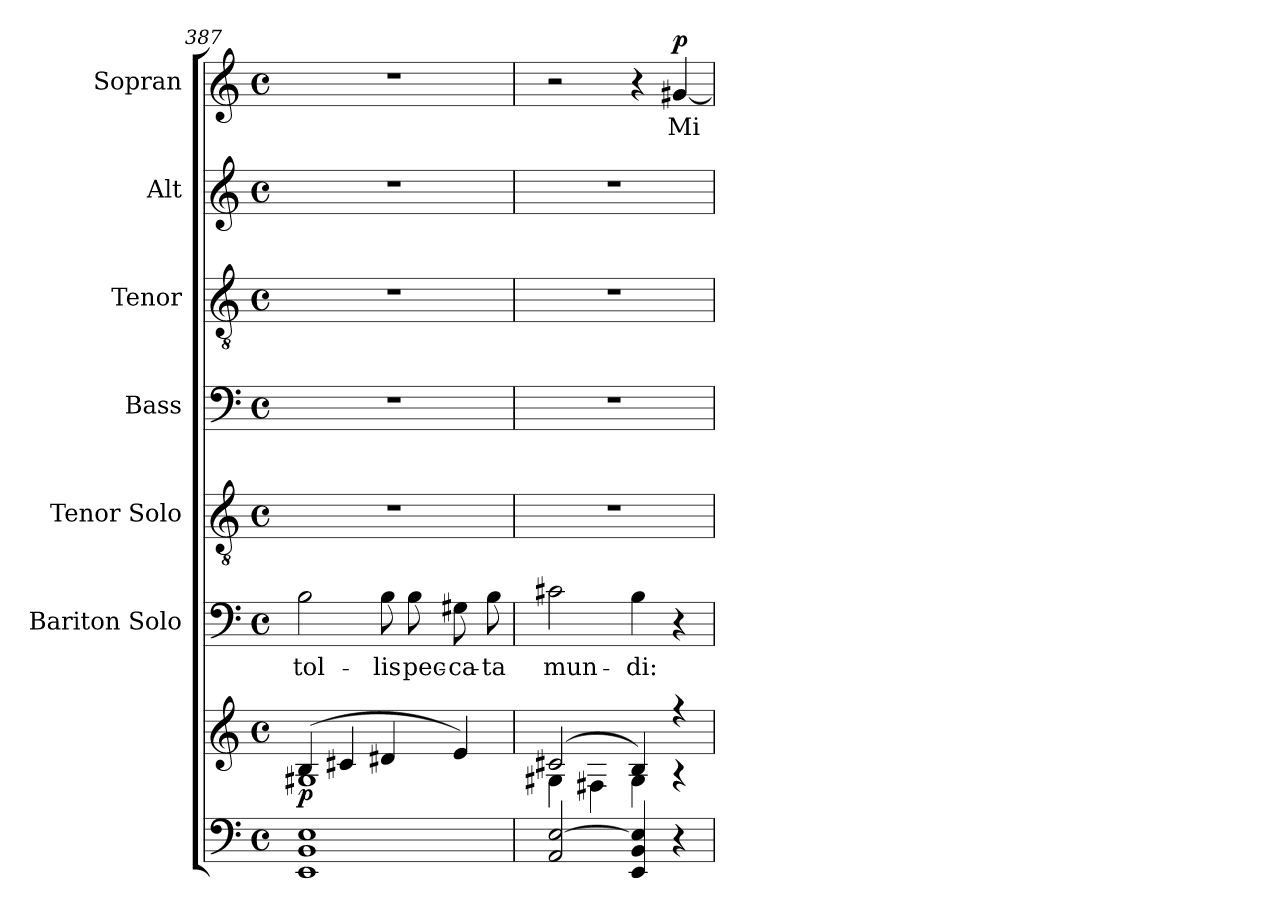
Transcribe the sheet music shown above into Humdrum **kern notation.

**kern	**kern	**dynam	**kern	**text	**kern	**kern	**kern	**kern	**kern	**text	**dynam
*part7	*part7	*part7	*part6	*part6	*part5	*part4	*part3	*part2	*part1	*part1	*part1
*staff8	*staff7	*staff7/8	*staff6	*staff6	*staff5	*staff4	*staff3	*staff2	*staff1	*staff1	*staff1
*	*	*	*I"Bariton Solo	*	*I"Tenor Solo	*I"Bass	*I"Tenor	*I"Alt	*I"Sopran	*	*
*	*	*	*	*	*	*I'B.	*I'T.	*I'A.	*I'S.	*	*
*clefF4	*clefG2	*	*clefF4	*	*clefGv2	*clefF4	*clefGv2	*clefG2	*clefG2	*	*
*k[]	*k[]	*	*k[]	*	*k[]	*k[]	*k[]	*k[]	*k[]	*	*
*C:	*C:	*	*C:	*	*C:	*C:	*C:	*C:	*C:	*	*
*M4/4	*M4/4	*	*M4/4	*	*M4/4	*M4/4	*M4/4	*M4/4	*M4/4	*	*
*met(c)	*met(c)	*	*met(c)	*	*met(c)	*met(c)	*met(c)	*met(c)	*met(c)	*	*
=387	=387	=387	=387	=387	=387	=387	=387	=387	=387	=387	=387
*	*^	*	*	*	*	*	*	*	*	*	*
!	!	!	!LO:DY:b	!	!LO:LY:b	!	!	!	!	!	!	!
1EE 1BB 1E	(4B/	1G#X	p	2B\	tol-	1r	1r	1r	1r	1r	.	.
.	4c#X/	.	.	.	.	.	.	.	.	.	.	.
!	!	!	!	!	!LO:LY:b	!	!	!	!	!	!	!
.	4d#X/	.	.	8B\	-lis	.	.	.	.	.	.	.
!	!	!	!	!	!LO:LY:b	!	!	!	!	!	!	!
.	.	.	.	8B\	pec-	.	.	.	.	.	.	.
!	!	!	!	!	!LO:LY:b	!	!	!	!	!	!	!
.	4e/)	.	.	8G#X\	-ca-	.	.	.	.	.	.	.
!	!	!	!	!	!LO:LY:b	!	!	!	!	!	!	!
.	.	.	.	8B\	-ta	.	.	.	.	.	.	.
=388	=388	=388	=388	=388	=388	=388	=388	=388	=388	=388	=388	=388
!	!	!	!	!	!LO:LY:b	!	!	!	!	!	!	!
2AA/ [>2E/	(2c#X/	4G#X\	.	2c#X\	mun-	1r	1r	1r	1r	2r	.	.
.	.	4F#X\	.	.	.	.	.	.	.	.	.	.
!	!	!	!	!	!LO:LY:b	!	!	!	!	!	!	!
4EE/ 4BB/ 4E/]	4B/)	4G#\	.	4B\	-di:	.	.	.	.	4r	.	.
!	!	!	!	!	!	!	!	!	!	!	!LO:LY:b	!LO:DY:a
4r	4r	4r	.	4r	.	.	.	.	.	[4g#X/	Mi-	p
*	*v	*v	*	*	*	*	*	*	*	*	*	*
=	=	=	=	=	=	=	=	=	=	=	=
*-	*-	*-	*-	*-	*-	*-	*-	*-	*-	*-	*-
